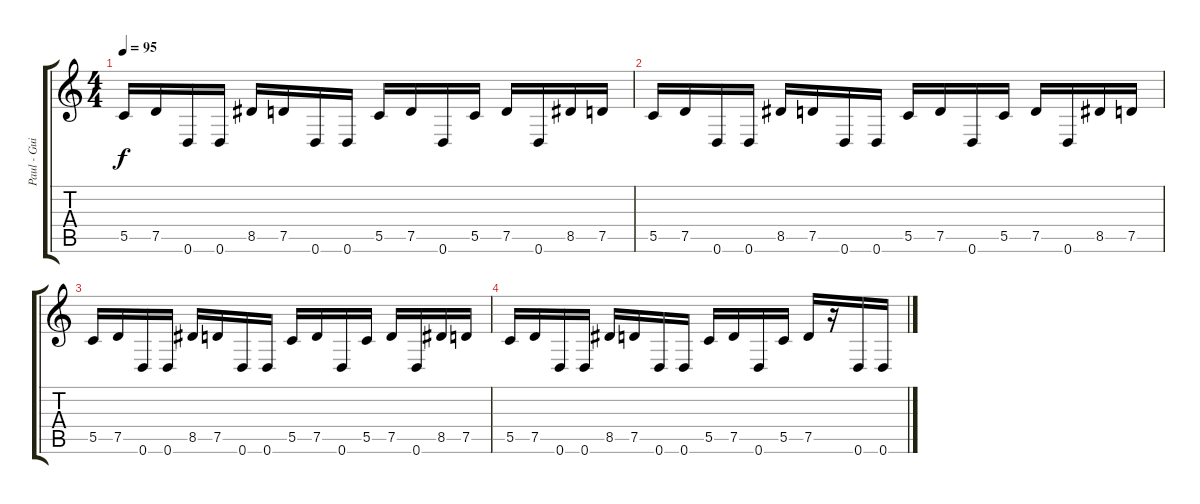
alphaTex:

\track ("Paul - Guitar 2" "Paul - Gui") {instrument distortionguitar}
\staff {score tabs}
\tuning (D4 A3 F3 C3 G2 D2) {hide}
\ts (4 4)
\tempo 95
\clef g2
\ks c
5.5.16{dy f} 7.5.16 0.6.16 0.6.16 8.5.16 7.5.16 0.6.16 0.6.16 5.5.16 7.5.16 0.6.16 5.5.16 7.5.16 0.6.16 8.5.16 7.5.16 |
5.5.16 7.5.16 0.6.16 0.6.16 8.5.16 7.5.16 0.6.16 0.6.16 5.5.16 7.5.16 0.6.16 5.5.16 7.5.16 0.6.16 8.5.16 7.5.16 |
5.5.16 7.5.16 0.6.16 0.6.16 8.5.16 7.5.16 0.6.16 0.6.16 5.5.16 7.5.16 0.6.16 5.5.16 7.5.16 0.6.16 8.5.16 7.5.16 |
5.5.16 7.5.16 0.6.16 0.6.16 8.5.16 7.5.16 0.6.16 0.6.16 5.5.16 7.5.16 0.6.16 5.5.16 7.5.16 r.16 0.6.16 0.6.16
